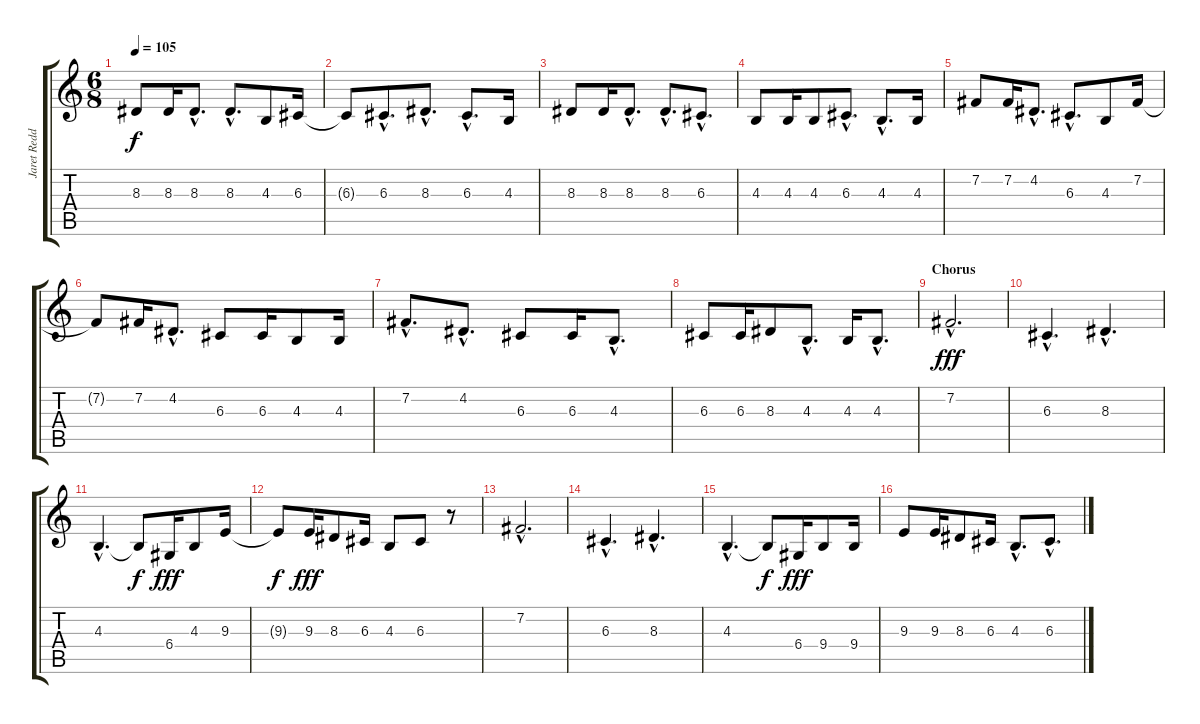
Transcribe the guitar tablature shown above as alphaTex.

\track ("Jaret Reddick - Vocals" "Jaret Redd") {instrument lead2sawtooth}
\staff {score tabs}
\tuning (E4 B3 G3 D3 A2 E2) {hide}
\ts (6 8)
\tempo 105
\clef g2
\ks c
8.3.8{dy f} 8.3.16 8.3{hac}.8{d} 8.3{hac}.8{d} 4.3.8 6.3.16 |
6.3{t}.8 6.3{hac}.8{d} 8.3{hac}.8{d} 6.3{hac}.8{d} 4.3.16 |
8.3.8 8.3.16 8.3{hac}.8{d} 8.3{hac}.8{d} 6.3{hac}.8{d} |
4.3.8 4.3.16 4.3.8 6.3{hac}.8{d} 4.3{hac}.8{d} 4.3.16 |
7.2.8 7.2.16 4.2{hac}.8{d} 6.3{hac}.8{d} 4.3.8 7.2.16 |
7.2{t}.8 7.2.16 4.2{hac}.8{d} 6.3.8 6.3.16 4.3.8 4.3.16 |
7.2{hac}.8{d} 4.2{hac}.8{d} 6.3.8 6.3.16 4.3{hac}.8{d} |
6.3.8 6.3.16 8.3.8 4.3{hac}.8{d} 4.3.16 4.3{hac}.8{d} |
\section ("" "Chorus")
7.2{hac}.2{d dy fff} |
6.3{hac}.4{d} 8.3{hac}.4{d} |
4.3{hac}.4{d} 4.3{t}.8{dy f} 6.4.16{dy fff} 4.3.8 9.3.16 |
9.3{t}.8{dy f} 9.3.16{dy fff} 8.3.8 6.3.16 4.3.8 6.3.8 r.8 |
7.2{hac}.2{d} |
6.3{hac}.4{d} 8.3{hac}.4{d} |
4.3{hac}.4{d} 4.3{t}.8{dy f} 6.4.16{dy fff} 9.4.8 9.4.16 |
9.3.8 9.3.16 8.3.8 6.3.16 4.3{hac}.8{d} 6.3{hac}.8{d}
